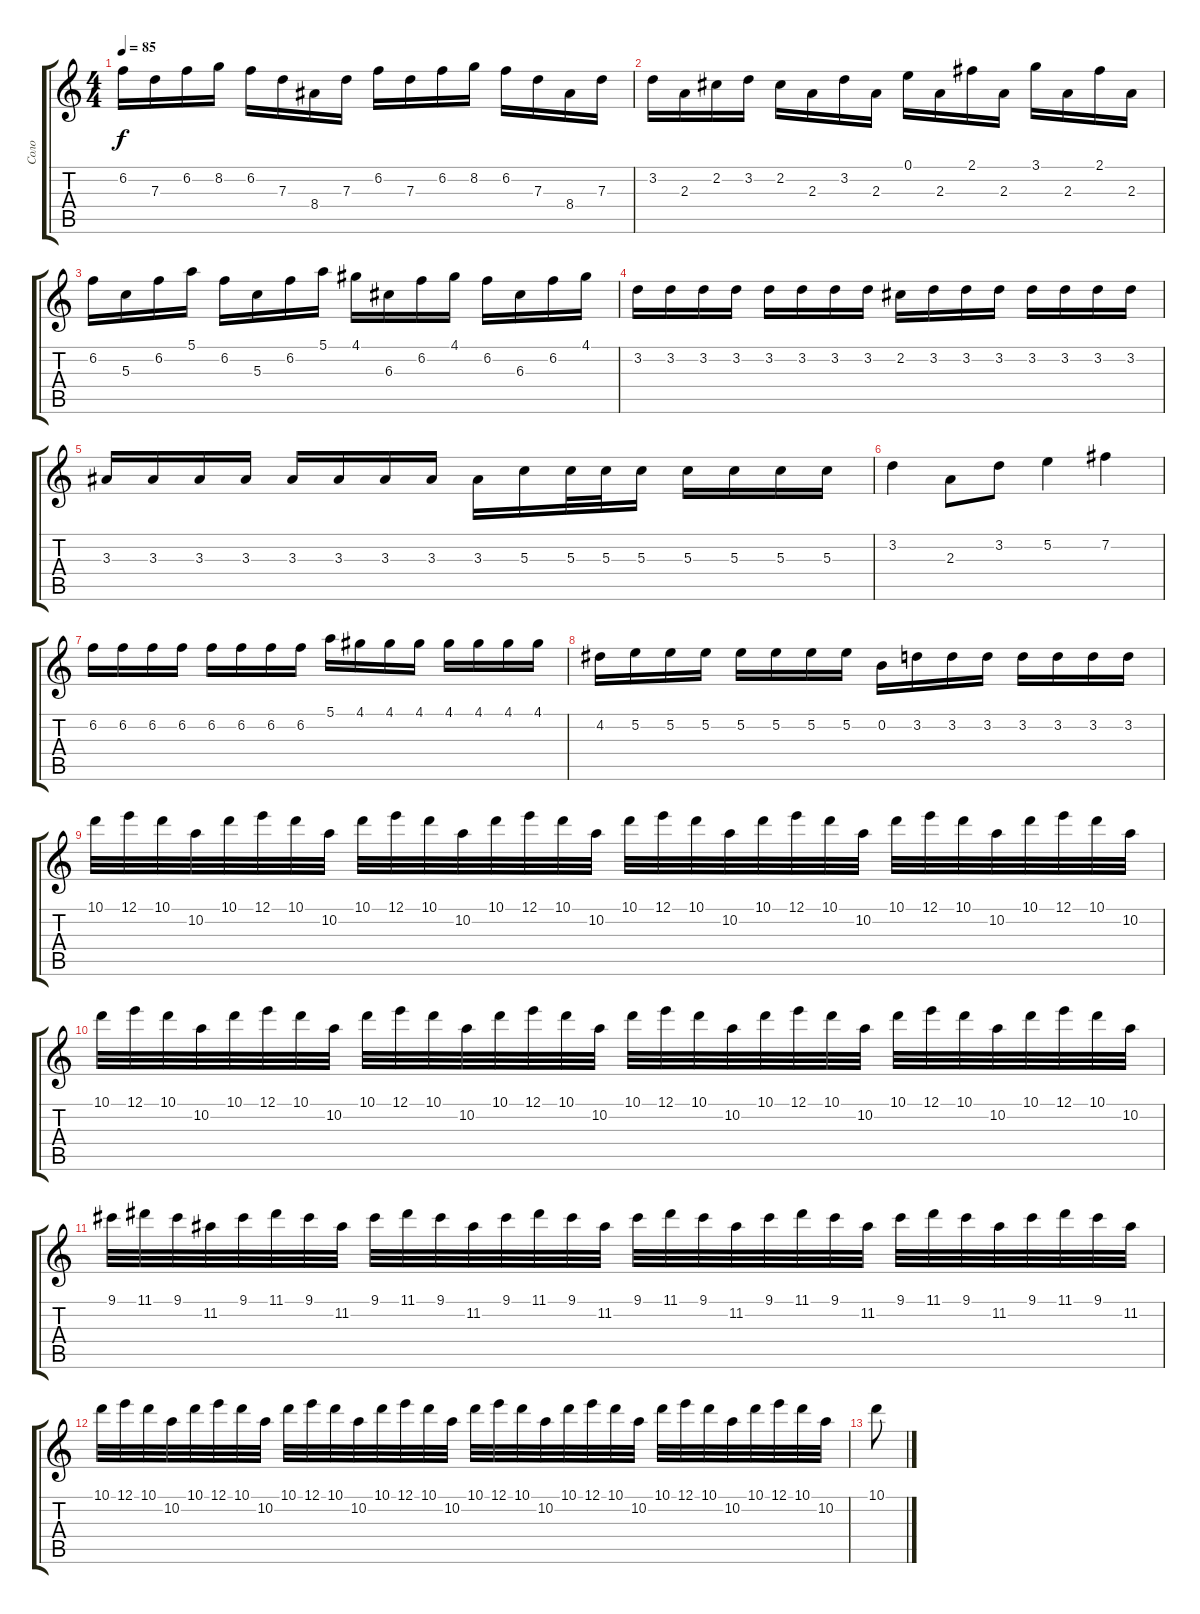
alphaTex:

\track ("Соло" "Соло") {instrument distortionguitar}
\staff {score tabs}
\tuning (E4 B3 G3 D3 A2 E2) {hide}
\ts (4 4)
\tempo 85
\clef g2
\ks c
6.2.16{dy f} 7.3.16 6.2.16 8.2.16 6.2.16 7.3.16 8.4.16 7.3.16 6.2.16 7.3.16 6.2.16 8.2.16 6.2.16 7.3.16 8.4.16 7.3.16 |
3.2.16 2.3.16 2.2.16 3.2.16 2.2.16 2.3.16 3.2.16 2.3.16 0.1.16 2.3.16 2.1.16 2.3.16 3.1.16 2.3.16 2.1.16 2.3.16 |
6.2.16 5.3.16 6.2.16 5.1.16 6.2.16 5.3.16 6.2.16 5.1.16 4.1.16 6.3.16 6.2.16 4.1.16 6.2.16 6.3.16 6.2.16 4.1.16 |
3.2.16 3.2.16 3.2.16 3.2.16 3.2.16 3.2.16 3.2.16 3.2.16 2.2.16 3.2.16 3.2.16 3.2.16 3.2.16 3.2.16 3.2.16 3.2.16 |
3.3.16 3.3.16 3.3.16 3.3.16 3.3.16 3.3.16 3.3.16 3.3.16 3.3.16 5.3.16 5.3.32 5.3.32 5.3.16 5.3.16 5.3.16 5.3.16 5.3.16 |
3.2.4 2.3.8 3.2.8 5.2.4 7.2.4 |
6.2.16 6.2.16 6.2.16 6.2.16 6.2.16 6.2.16 6.2.16 6.2.16 5.1.16 4.1.16 4.1.16 4.1.16 4.1.16 4.1.16 4.1.16 4.1.16 |
4.2.16 5.2.16 5.2.16 5.2.16 5.2.16 5.2.16 5.2.16 5.2.16 0.2.16 3.2.16 3.2.16 3.2.16 3.2.16 3.2.16 3.2.16 3.2.16 |
10.1.32 12.1.32 10.1.32 10.2.32 10.1.32 12.1.32 10.1.32 10.2.32 10.1.32 12.1.32 10.1.32 10.2.32 10.1.32 12.1.32 10.1.32 10.2.32 10.1.32 12.1.32 10.1.32 10.2.32 10.1.32 12.1.32 10.1.32 10.2.32 10.1.32 12.1.32 10.1.32 10.2.32 10.1.32 12.1.32 10.1.32 10.2.32 |
10.1.32 12.1.32 10.1.32 10.2.32 10.1.32 12.1.32 10.1.32 10.2.32 10.1.32 12.1.32 10.1.32 10.2.32 10.1.32 12.1.32 10.1.32 10.2.32 10.1.32 12.1.32 10.1.32 10.2.32 10.1.32 12.1.32 10.1.32 10.2.32 10.1.32 12.1.32 10.1.32 10.2.32 10.1.32 12.1.32 10.1.32 10.2.32 |
9.1.32 11.1.32 9.1.32 11.2.32 9.1.32 11.1.32 9.1.32 11.2.32 9.1.32 11.1.32 9.1.32 11.2.32 9.1.32 11.1.32 9.1.32 11.2.32 9.1.32 11.1.32 9.1.32 11.2.32 9.1.32 11.1.32 9.1.32 11.2.32 9.1.32 11.1.32 9.1.32 11.2.32 9.1.32 11.1.32 9.1.32 11.2.32 |
10.1.32 12.1.32 10.1.32 10.2.32 10.1.32 12.1.32 10.1.32 10.2.32 10.1.32 12.1.32 10.1.32 10.2.32 10.1.32 12.1.32 10.1.32 10.2.32 10.1.32 12.1.32 10.1.32 10.2.32 10.1.32 12.1.32 10.1.32 10.2.32 10.1.32 12.1.32 10.1.32 10.2.32 10.1.32 12.1.32 10.1.32 10.2.32 |
10.1.8
